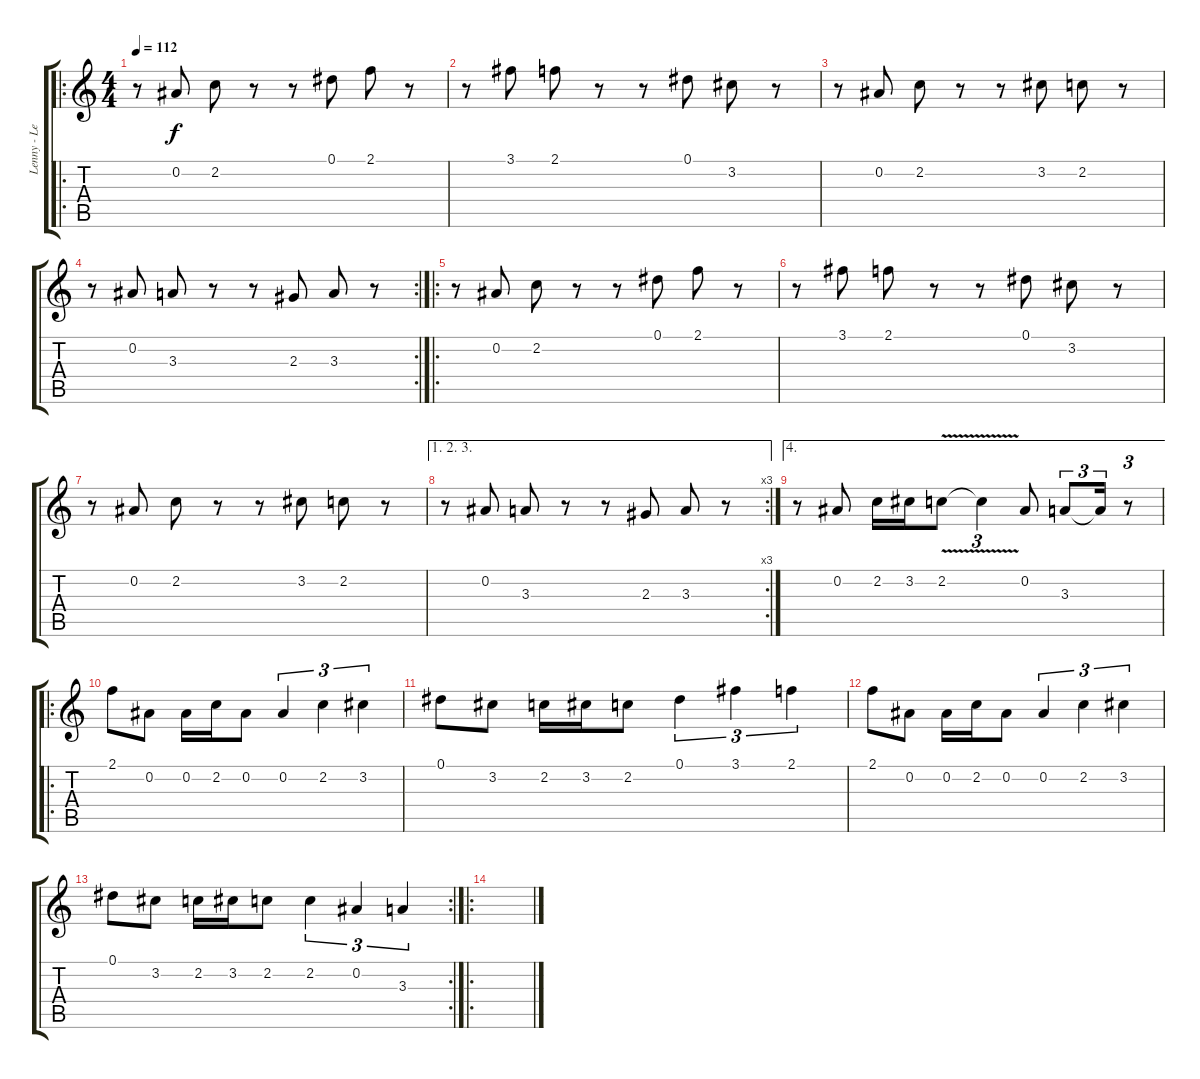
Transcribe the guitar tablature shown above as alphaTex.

\track ("Lenny - Lead Guitar" "Lenny - Le") {instrument distortionguitar}
\staff {score tabs}
\tuning (Eb4 Bb3 Gb3 Db3 Ab2 Eb2) {hide}
\ro
\ts (4 4)
\tempo 112
\clef g2
\ks c
r.8{dy f} 0.2.8 2.2.8 r.8 r.8 0.1.8 2.1.8 r.8 |
r.8 3.1.8 2.1.8 r.8 r.8 0.1.8 3.2.8 r.8 |
r.8 0.2.8 2.2.8 r.8 r.8 3.2.8 2.2.8 r.8 |
\rc 2
r.8 0.2.8 3.3.8 r.8 r.8 2.3.8 3.3.8 r.8 |
\ro
r.8 0.2.8 2.2.8 r.8 r.8 0.1.8 2.1.8 r.8 |
r.8 3.1.8 2.1.8 r.8 r.8 0.1.8 3.2.8 r.8 |
r.8 0.2.8 2.2.8 r.8 r.8 3.2.8 2.2.8 r.8 |
\ae (1 2 3)
\rc 3
r.8 0.2.8 3.3.8 r.8 r.8 2.3.8 3.3.8 r.8 |
\ae 4
r.8 0.2.8 2.2.16 3.2.16 2.2{v}.8 2.2{t}.4{tu (3 2)} 0.2.8 3.3.8{tu (3 2)} 3.3{t}.16{tu (3 2)} r.8{tu (3 2)} |
\ro
2.1.8 0.2.8 0.2.16 2.2.16 0.2.8 0.2.4{tu (3 2)} 2.2.4{tu (3 2)} 3.2.4{tu (3 2)} |
0.1.8 3.2.8 2.2.16 3.2.16 2.2.8 0.1.4{tu (3 2)} 3.1.4{tu (3 2)} 2.1.4{tu (3 2)} |
2.1.8 0.2.8 0.2.16 2.2.16 0.2.8 0.2.4{tu (3 2)} 2.2.4{tu (3 2)} 3.2.4{tu (3 2)} |
\rc 2
0.1.8 3.2.8 2.2.16 3.2.16 2.2.8 2.2.4{tu (3 2)} 0.2.4{tu (3 2)} 3.3.4{tu (3 2)} |
\ro
